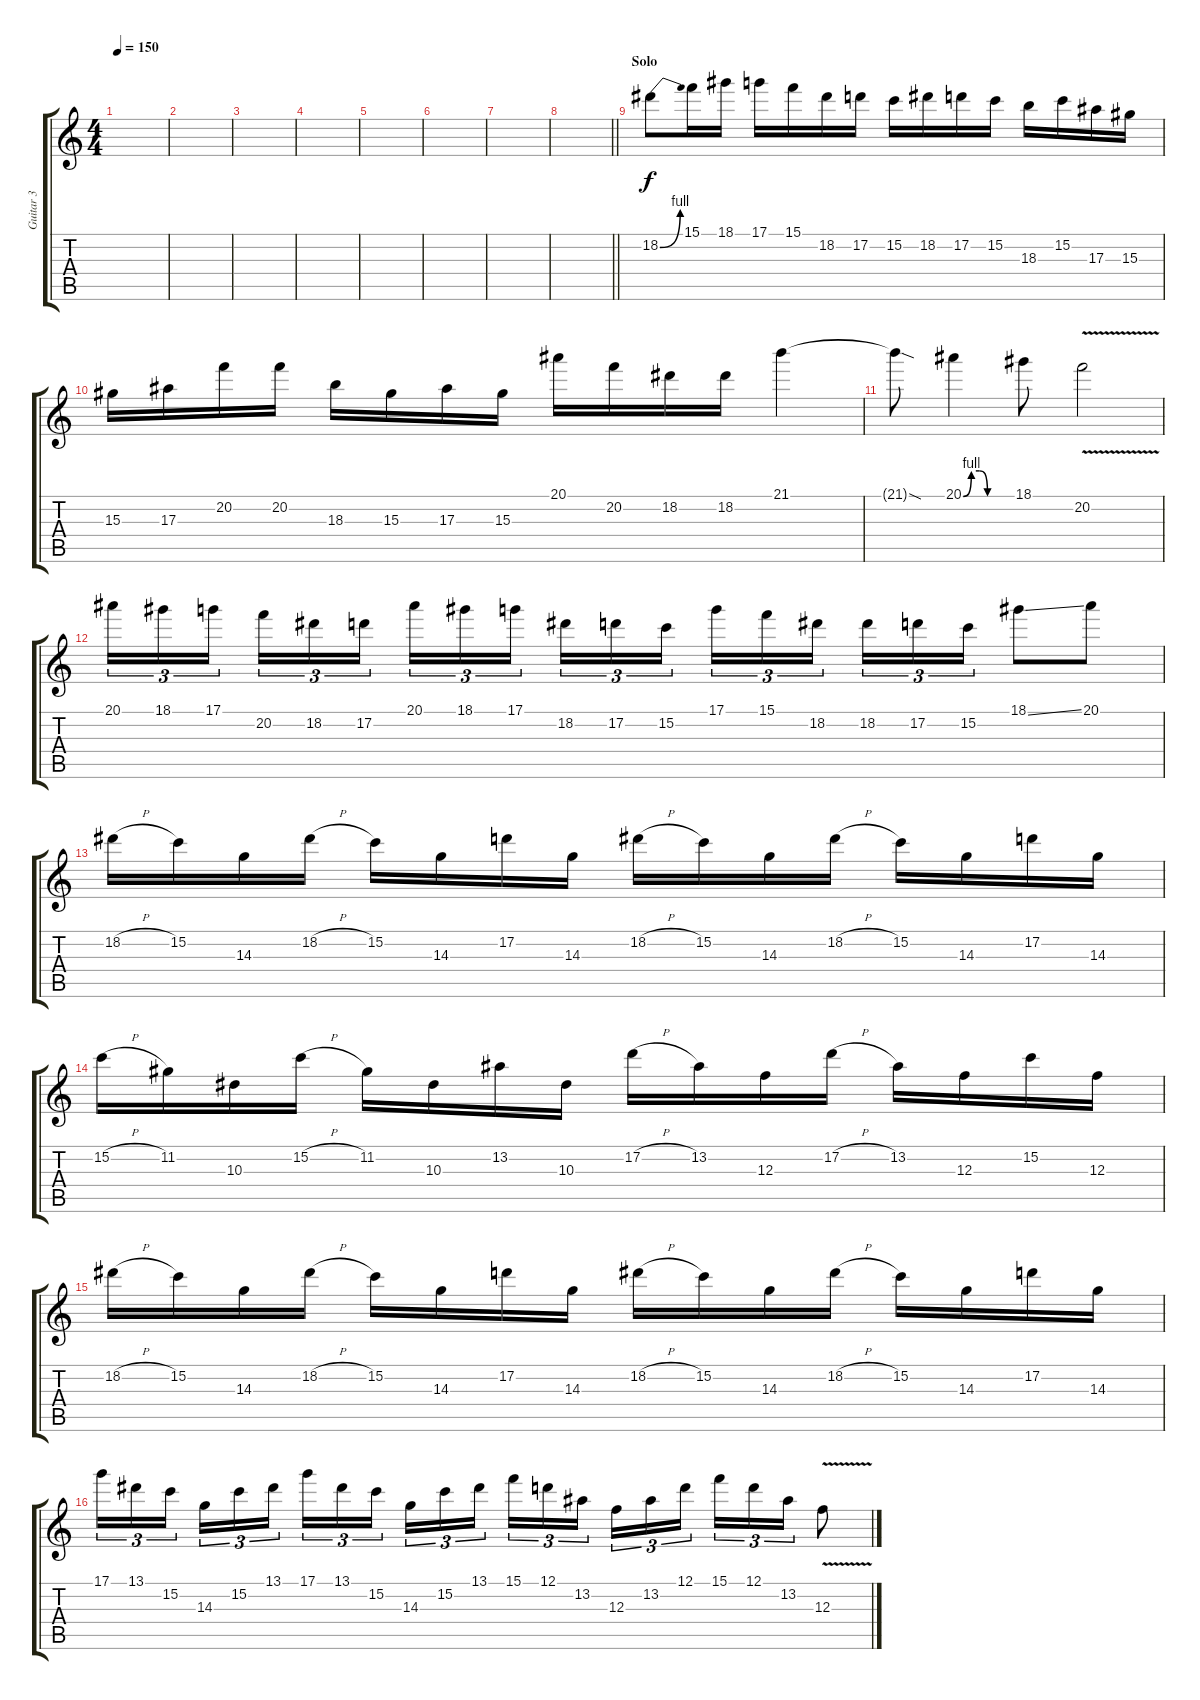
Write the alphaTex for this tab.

\track ("Guitar 3" "Guitar 3") {instrument distortionguitar}
\staff {score tabs}
\tuning (D4 A3 F3 C3 G2 C2) {hide}
\ts (4 4)
\tempo 150
\clef g2
\ks c
|
|
|
|
|
|
|
\barLineRight lightlight
|
\section ("" "Solo")
18.2{be (bend 0 0 60 4)}.8 15.1.16 18.1.16 17.1.16 15.1.16 18.2.16 17.2.16 15.2.16 18.2.16 17.2.16 15.2.16 18.3.16 15.2.16 17.3.16 15.3.16 |
15.3.16 17.3.16 20.2.16 20.2.16 18.3.16 15.3.16 17.3.16 15.3.16 20.1.16 20.2.16 18.2.16 18.2.16 21.1.4 |
21.1{sod t}.8 20.1{be (custom 0 0 10 4 20 4 30 0 60 0)}.4 18.1.8 20.2{v}.2 |
20.1.16{tu (3 2)} 18.1.16{tu (3 2)} 17.1.16{tu (3 2) beam splitsecondary} 20.2.16{tu (3 2)} 18.2.16{tu (3 2)} 17.2.16{tu (3 2)} 20.1.16{tu (3 2)} 18.1.16{tu (3 2)} 17.1.16{tu (3 2) beam splitsecondary} 18.2.16{tu (3 2)} 17.2.16{tu (3 2)} 15.2.16{tu (3 2)} 17.1.16{tu (3 2)} 15.1.16{tu (3 2)} 18.2.16{tu (3 2) beam splitsecondary} 18.2.16{tu (3 2)} 17.2.16{tu (3 2)} 15.2.16{tu (3 2)} 18.1{ss}.8 20.1.8 |
18.2{h}.16 15.2.16 14.3.16 18.2{h}.16 15.2.16 14.3.16 17.2.16 14.3.16 18.2{h}.16 15.2.16 14.3.16 18.2{h}.16 15.2.16 14.3.16 17.2.16 14.3.16 |
15.2{h}.16 11.2.16 10.3.16 15.2{h}.16 11.2.16 10.3.16 13.2.16 10.3.16 17.2{h}.16 13.2.16 12.3.16 17.2{h}.16 13.2.16 12.3.16 15.2.16 12.3.16 |
18.2{h}.16 15.2.16 14.3.16 18.2{h}.16 15.2.16 14.3.16 17.2.16 14.3.16 18.2{h}.16 15.2.16 14.3.16 18.2{h}.16 15.2.16 14.3.16 17.2.16 14.3.16 |
17.1.16{tu (3 2)} 13.1.16{tu (3 2)} 15.2.16{tu (3 2) beam splitsecondary} 14.3.16{tu (3 2)} 15.2.16{tu (3 2)} 13.1.16{tu (3 2)} 17.1.16{tu (3 2)} 13.1.16{tu (3 2)} 15.2.16{tu (3 2) beam splitsecondary} 14.3.16{tu (3 2)} 15.2.16{tu (3 2)} 13.1.16{tu (3 2)} 15.1.16{tu (3 2)} 12.1.16{tu (3 2)} 13.2.16{tu (3 2) beam splitsecondary} 12.3.16{tu (3 2)} 13.2.16{tu (3 2)} 12.1.16{tu (3 2)} 15.1.16{tu (3 2)} 12.1.16{tu (3 2)} 13.2.16{tu (3 2)} 12.3{v}.8
